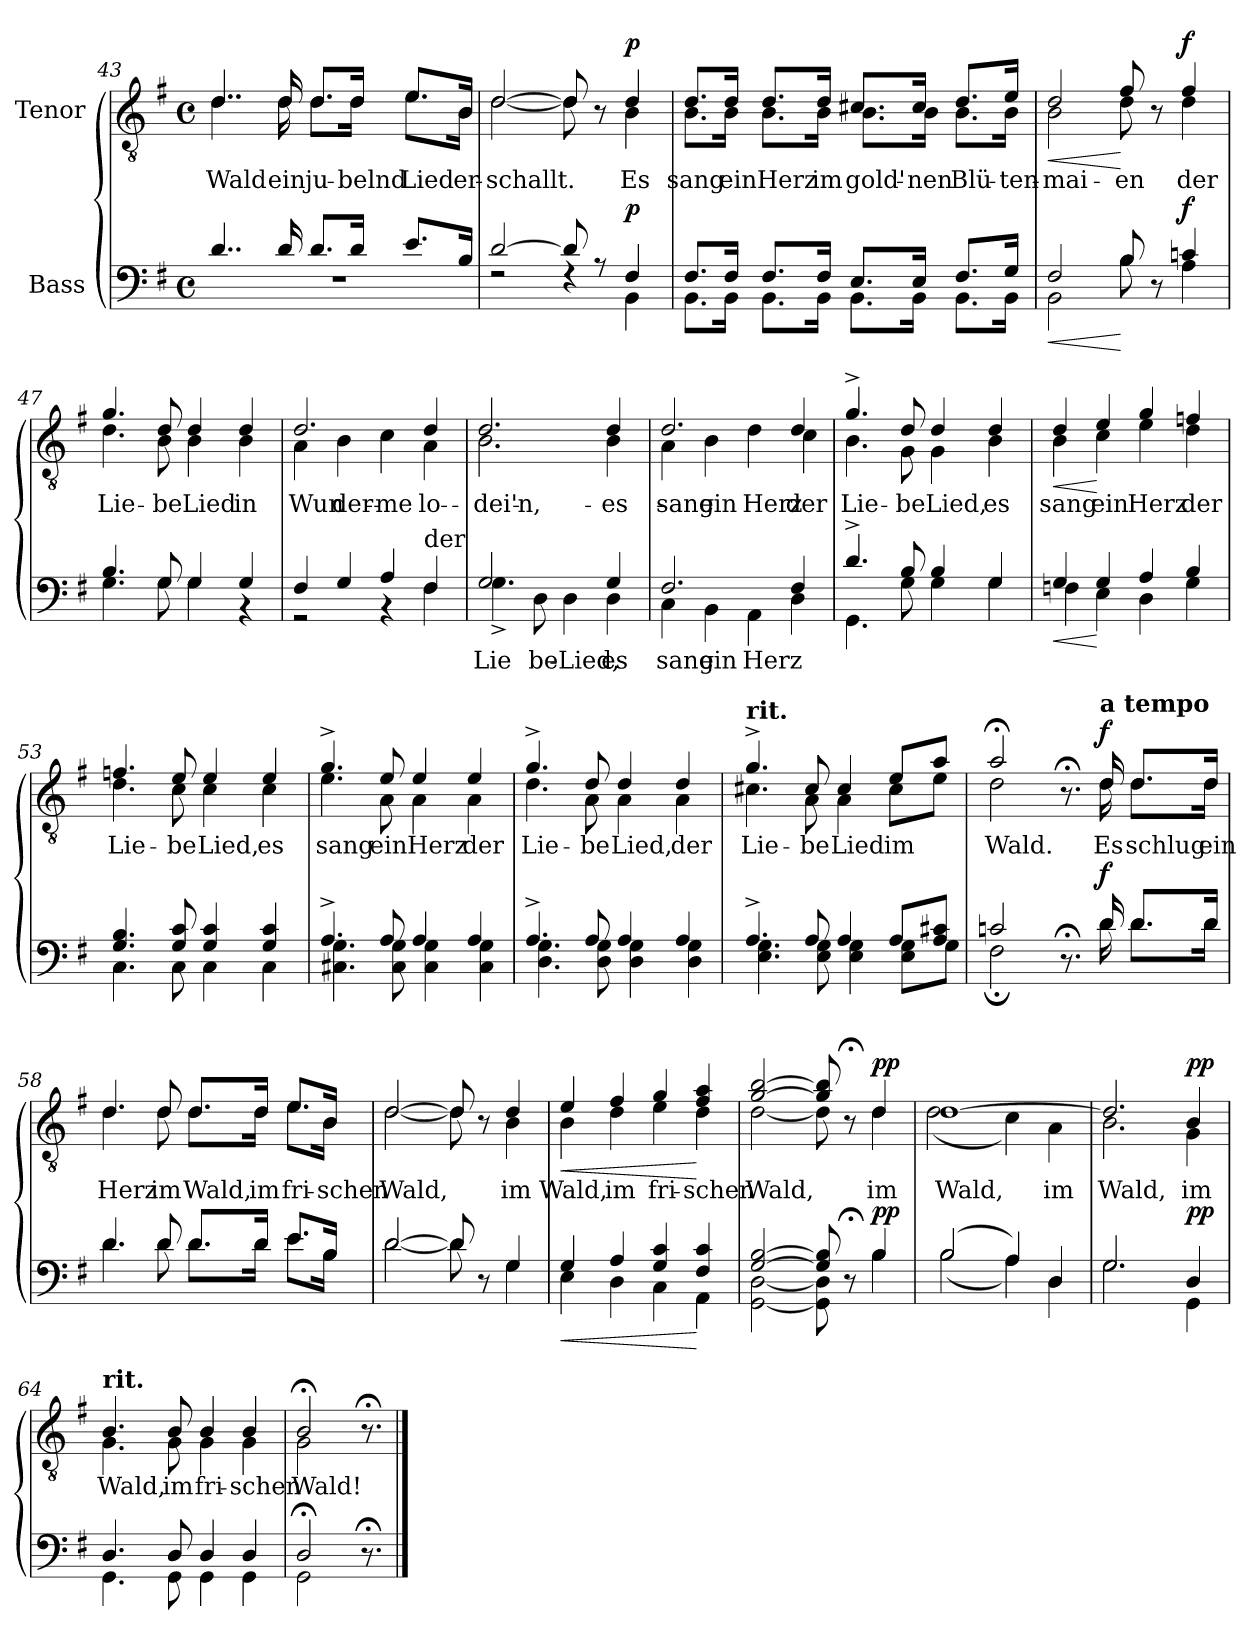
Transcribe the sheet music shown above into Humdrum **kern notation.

**kern	**text	**dynam	**kern	**text	**dynam
*part2	*part2	*part2	*part1	*part1	*part1
*staff2	*staff2	*staff2	*staff1	*staff1	*staff1
*I"Bass	*	*	*I"Tenor	*	*
*clefF4	*	*	*clefGv2	*	*
*k[f#]	*	*	*k[f#]	*	*
*M4/4	*	*	*M4/4	*	*
*met(c)	*	*	*met(c)	*	*
=43	=43	=43	=43	=43	=43
*^	*	*	*	*	*
!	!	!	!	!	!LO:LY:b	!
*	*	*	*	*^	*	*
4..d/	1rF	.	.	4..d/	4..d\	Wald	.
!	!	!	!	!	!	!LO:LY:b	!
16d/	.	.	.	16d/	16d\	ein	.
!	!	!	!	!	!	!LO:LY:b	!
8.d/L	.	.	.	8.d/L	8.d\L	ju-	.
!	!	!	!	!	!	!LO:LY:b	!
16d/Jk	.	.	.	16d/Jk	16d\Jk	-belnd	.
!	!	!	!	!	!	!LO:LY:b	!
8.e/L	.	.	.	8.e/L	8.e\L	Lied	.
!	!	!	!	!	!	!LO:LY:b	!
16B/Jk	.	.	.	16B/Jk	16B\Jk	er-	.
!!LO:LB:g=z	!!
=44	=44	=44	=44	=44	=44	=44	=44
!	!	!	!	!	!	!LO:LY:b	!
[2d/	2rF	.	.	[2d/	[2d\	-schallt.	.
8d/]	4rF	.	.	8d/]	8d\]	.	.
8rA	.	.	.	8r	8ryy	.	.
!	!	!	!LO:DY:b	!	!	!LO:LY:b	!LO:DY:b
4F#/	4BB\	.	p	4d/	4B\	Es	p
=45	=45	=45	=45	=45	=45	=45	=45
!	!	!	!	!	!	!LO:LY:b	!
8.F#/L	8.BB\L	.	.	8.d/L	8.B\L	sang	.
!	!	!	!	!	!	!LO:LY:b	!
16F#/Jk	16BB\Jk	.	.	16d/Jk	16B\Jk	ein	.
!	!	!	!	!	!	!LO:LY:b	!
8.F#/L	8.BB\L	.	.	8.d/L	8.B\L	Herz	.
!	!	!	!	!	!	!LO:LY:b	!
16F#/Jk	16BB\Jk	.	.	16d/Jk	16B\Jk	im	.
!	!	!	!	!	!	!LO:LY:b	!
8.E/L	8.BB\L	.	.	8.c#X/L	8.B\L	gold'-	.
!	!	!	!	!	!	!LO:LY:b	!
16E/Jk	16BB\Jk	.	.	16c#/Jk	16B\Jk	-nen	.
!	!	!	!	!	!	!LO:LY:b	!
8.F#/L	8.BB\L	.	.	8.d/L	8.B\L	Blü-	.
!	!	!	!	!	!	!LO:LY:b	!
16G/Jk	16BB\Jk	.	.	16e/Jk	16B\Jk	-ten-	.
!!LO:PB:g=z	!!
=46	=46	=46	=46	=46	=46	=46	=46
!	!	!	!LO:HP:b	!	!	!LO:LY:b	!LO:HP:b
2F#/	2BB\	.	<	2d/	2B\	-mai-	<
!	!	!	!	!	!	!LO:LY:b	!
8B/	8B\	.	[	8f#/	8d\	-en	[
8r	8ryy	.	.	8r	8ryy	.	.
!	!	!	!	!	!	!LO:LY:b	!
!	!	!	!LO:DY:b	!	!	!LO:LY:b	!LO:DY:b
4cn/	4A\	.	f	4f#/	4d\	der	f
=47	=47	=47	=47	=47	=47	=47	=47
!	!	!	!	!	!	!LO:LY:b	!
!	!	!	!	!	!	!LO:LY:b	!
4.B/	4.G\	.	.	4.g/	4.d\	Lie-	.
!	!	!	!	!	!	!LO:LY:b	!
!	!	!	!	!	!	!LO:LY:b	!
8G/	8G\	.	.	8d/	8B\	-be	.
!	!	!	!	!	!	!LO:LY:b	!
!	!	!	!	!	!	!LO:LY:b	!
4G/	4G\	.	.	4d/	4B\	Lied	.
!	!	!	!	!	!	!LO:LY:b	!
!	!	!	!	!	!	!LO:LY:b	!
4G/	4r	.	.	4d/	4B\	in	.
=48	=48	=48	=48	=48	=48	=48	=48
!	!	!	!	!	!	!LO:LY:b	!
!	!	!	!	!	!	!LO:LY:b	!
4F#/	2r	.	.	2.d/	4A\	Wun-	.
!	!	!	!	!	!	!LO:LY:b	!
4G/	.	.	.	.	4B\	-der-	.
!	!	!	!	!	!	!LO:LY:b	!
4A/	4r	.	.	.	4c\	-me-	.
!LO:TX:a:t=der	!	!	!	!	!	!	!
!	!	!	!	!	!	!LO:LY:b	!
!	!	!	!	!	!	!LO:LY:b	!
4F#/	4F#\	.	.	4d/	4A\	-lo-	.
!!LO:PB:g=z	!!
=49	=49	=49	=49	=49	=49	=49	=49
!	!	!LO:LY:b	!	!	!	!	!
!	!	!LO:LY:b	!	!	!	!LO:LY:b	!
!	!	!	!	!	!	!LO:LY:b	!
2.G/	4.G^\	Lie-	.	2.d/	2.B\	-dei'n,	.
!	!	!LO:LY:b	!	!	!	!	!
.	8D\	-be	.	.	.	.	.
!	!	!LO:LY:b	!	!	!	!	!
.	4D\	Lied,	.	.	.	.	.
!	!	!LO:LY:b	!	!	!	!	!
!	!	!LO:LY:b	!	!	!	!LO:LY:b	!
!	!	!	!	!	!	!LO:LY:b	!
4G/	4D\	es	.	4d/	4B\	es	.
=50	=50	=50	=50	=50	=50	=50	=50
!	!	!LO:LY:b	!	!	!	!	!
!	!	!LO:LY:b	!	!	!	!LO:LY:b	!
!	!	!	!	!	!	!LO:LY:b	!
2.F#/	4C\	sang	.	2.d/	4A\	sang	.
!	!	!LO:LY:b	!	!	!	!LO:LY:b	!
.	4BB\	ein	.	.	4B\	ein	.
!	!	!LO:LY:b	!	!	!	!LO:LY:b	!
.	4AA\	Herz	.	.	4d\	Herz	.
!	!	!	!	!	!	!LO:LY:b	!
4F#/	4D\	.	.	4d/	4c\	der	.
=51	=51	=51	=51	=51	=51	=51	=51
!	!	!	!	!	!	!LO:LY:b	!
4.d^/	4.GG\	.	.	4.g^/	4.B\	Lie-	.
!	!	!	!	!	!	!LO:LY:b	!
8B/	8G\	.	.	8d/	8G\	-be	.
!	!	!	!	!	!	!LO:LY:b	!
4B/	4G\	.	.	4d/	4G\	Lied,	.
!	!	!	!	!	!	!LO:LY:b	!
4G/	4G\	.	.	4d/	4B\	es	.
!!LO:LB:g=z	!!
=52	=52	=52	=52	=52	=52	=52	=52
!	!	!	!LO:HP:b	!	!	!LO:LY:b	!LO:HP:b
4G/	4Fn\	.	<	4d/	4B\	sang	<
!	!	!	!	!	!	!LO:LY:b	!
4G/	4E\	.	[	4e/	4c\	ein	[
!	!	!	!	!	!	!LO:LY:b	!
4A/	4D\	.	.	4g/	4e\	Herz	.
!	!	!	!	!	!	!LO:LY:b	!
4B/	4G\	.	.	4fn/	4d\	der	.
=53	=53	=53	=53	=53	=53	=53	=53
!	!	!	!	!	!	!LO:LY:b	!
4.G/ 4.B/	4.C\	.	.	4.fn/	4.d\	Lie-	.
!	!	!	!	!	!	!LO:LY:b	!
8G/ 8c/	8C\	.	.	8e/	8c\	-be	.
!	!	!	!	!	!	!LO:LY:b	!
4G/ 4c/	4C\	.	.	4e/	4c\	Lied,	.
!	!	!	!	!	!	!LO:LY:b	!
4G/ 4c/	4C\	.	.	4e/	4c\	es	.
=54	=54	=54	=54	=54	=54	=54	=54
!	!	!	!	!	!	!LO:LY:b	!
4.A^/	4.C#X\ 4.G\	.	.	4.g^/	4.e\	sang	.
!	!	!	!	!	!	!LO:LY:b	!
8A/	8C#\ 8G\	.	.	8e/	8A\	ein	.
!	!	!	!	!	!	!LO:LY:b	!
4A/	4C#\ 4G\	.	.	4e/	4A\	Herz	.
!	!	!	!	!	!	!LO:LY:b	!
4A/	4C#\ 4G\	.	.	4e/	4A\	der	.
!!LO:LB:g=z	!!
=55	=55	=55	=55	=55	=55	=55	=55
!	!	!	!	!	!	!LO:LY:b	!
4.A^/	4.D\ 4.G\	.	.	4.g^/	4.d\	Lie-	.
!	!	!	!	!	!	!LO:LY:b	!
8A/	8D\ 8G\	.	.	8d/	8A\	-be	.
!	!	!	!	!	!	!LO:LY:b	!
4A/	4D\ 4G\	.	.	4d/	4A\	Lied,	.
!	!	!	!	!	!	!LO:LY:b	!
4A/	4D\ 4G\	.	.	4d/	4A\	der	.
=56	=56	=56	=56	=56	=56	=56	=56
!	!	!	!	!LO:TX:a:B:t=rit.	!	!	!
!	!	!	!	!	!	!LO:LY:b	!
4.A^/	4.E\ 4.G\	.	.	4.g^/	4.c#X\	Lie-	.
!	!	!	!	!	!	!LO:LY:b	!
8A/	8E\ 8G\	.	.	8c#/	8A\	-be	.
!	!	!	!	!	!	!LO:LY:b	!
4A/	4E\ 4G\	.	.	4c#/	4A\	Lied	.
!	!	!	!	!	!	!LO:LY:b	!
8A/L	8E\ 8G\L	.	.	8e/L	8c#\L	im	.
8A/ 8c#X/J	8G\J	.	.	8a/J	8e\J	.	.
=57	=57	=57	=57	=57	=57	=57	=57
!	!	!	!	!	!	!LO:LY:b	!
2cn/	2F#;\	.	.	2a;</	2d\	Wald.	.
8.r;	8.ryy	.	.	8.r;<	8.ryy	.	.
!	!	!	!	!LO:TX:a:B:t=a tempo	!	!	!
!	!	!	!LO:DY:b	!	!	!LO:LY:b	!LO:DY:b
16d/	16d\	.	f	16d/	16d\	Es	f
!	!	!	!	!	!	!LO:LY:b	!
8.d/L	8.d\L	.	.	8.d/L	8.d\L	schlug	.
!	!	!	!	!	!	!LO:LY:b	!
16d/Jk	16d\Jk	.	.	16d/Jk	16d\Jk	ein	.
!!LO:LB:g=z	!!
=58	=58	=58	=58	=58	=58	=58	=58
!	!	!	!	!	!	!LO:LY:b	!
4.d/	4.d\	.	.	4.d/	4.d\	Herz	.
!	!	!	!	!	!	!LO:LY:b	!
8d/	8d\	.	.	8d/	8d\	im	.
!	!	!	!	!	!	!LO:LY:b	!
8.d/L	8.d\L	.	.	8.d/L	8.d\L	Wald,	.
!	!	!	!	!	!	!LO:LY:b	!
16d/Jk	16d\Jk	.	.	16d/Jk	16d\Jk	im	.
!	!	!	!	!	!	!LO:LY:b	!
8.e/L	8.e\L	.	.	8.e/L	8.e\L	fri-	.
!	!	!	!	!	!	!LO:LY:b	!
16B/Jk	16B\Jk	.	.	16B/Jk	16B\Jk	-schen	.
=59	=59	=59	=59	=59	=59	=59	=59
!	!	!	!	!	!	!LO:LY:b	!
[2d/	[2d\	.	.	[2d/	[2d\	Wald,	.
8d/]	8d\]	.	.	8d/]	8d\]	.	.
8r	8ryy	.	.	8r	8ryy	.	.
!	!	!	!	!	!	!LO:LY:b	!
4G/	4G\	.	.	4d/	4B\	im	.
=60	=60	=60	=60	=60	=60	=60	=60
!	!	!	!LO:HP:b	!	!	!LO:LY:b	!LO:HP:b
4G/	4E\	.	<	4e/	4B\	Wald,	<
!	!	!	!	!	!	!LO:LY:b	!
4A/	4D\	.	.	4f#/	4d\	im	.
!	!	!	!	!	!	!LO:LY:b	!
4G/ 4c/	4C\	.	.	4g/	4e\	fri-	.
!	!	!	!	!	!	!LO:LY:b	!
4F#/ 4c/	4AA\	.	[	4f#/ 4a/	4d\	-schen	[
!!LO:PB:g=z	!!
=61	=61	=61	=61	=61	=61	=61	=61
!	!	!	!	!	!	!LO:LY:b	!
[2G/ [2B/	[2GG\ [2D\	.	.	[2g/ [2b/	[2d\	Wald,	.
8G/] 8B/]	8GG\] 8D\]	.	.	8g/] 8b/]	8d\]	.	.
8r;	8ryy	.	.	8r;<	8ryy	.	.
!	!	!	!LO:DY:b	!	!	!LO:LY:b	!LO:DY:b
4B/	4B\	.	pp	4d/	4d\	im	pp
=62	=62	=62	=62	=62	=62	=62	=62
!	!	!	!	!	!	!LO:LY:b	!
!	!	!	!	!	!	!LO:LY:b	!
(>2B/	(<2B\	.	.	[1d	(<2d\	Wald,	.
4A/)	4A\)	.	.	.	4c\)	.	.
!	!	!	!	!	!	!LO:LY:b	!
4D/	4D\	.	.	.	4A\	im	.
=63	=63	=63	=63	=63	=63	=63	=63
!	!	!	!	!	!	!LO:LY:b	!
2.G/	2.G\	.	.	2.d/]	2.B\	Wald,	.
!	!	!	!LO:DY:b	!	!	!LO:LY:b	!LO:DY:b
4D/	4GG\	.	pp	4B/	4G\	im	pp
=64	=64	=64	=64	=64	=64	=64	=64
!	!	!	!	!LO:TX:a:B:t=rit.	!	!	!
!	!	!	!	!	!	!LO:LY:b	!
4.D/	4.GG\	.	.	4.B/	4.G\	Wald,	.
!	!	!	!	!	!	!LO:LY:b	!
8D/	8GG\	.	.	8B/	8G\	im	.
!	!	!	!	!	!	!LO:LY:b	!
4D/	4GG\	.	.	4B/	4G\	fri-	.
!	!	!	!	!	!	!LO:LY:b	!
4D/	4GG\	.	.	4B/	4G\	-schen	.
=65	=65	=65	=65	=65	=65	=65	=65
!	!	!	!	!	!	!LO:LY:b	!
2D;/	2GG\	.	.	2B;</	2G\	Wald!	.
8.r;	8.ryy	.	.	8.r;<	8.ryy	.	.
*v	*v	*	*	*	*	*	*
*	*	*	*v	*v	*	*
==	==	==	==	==	==
*-	*-	*-	*-	*-	*-
